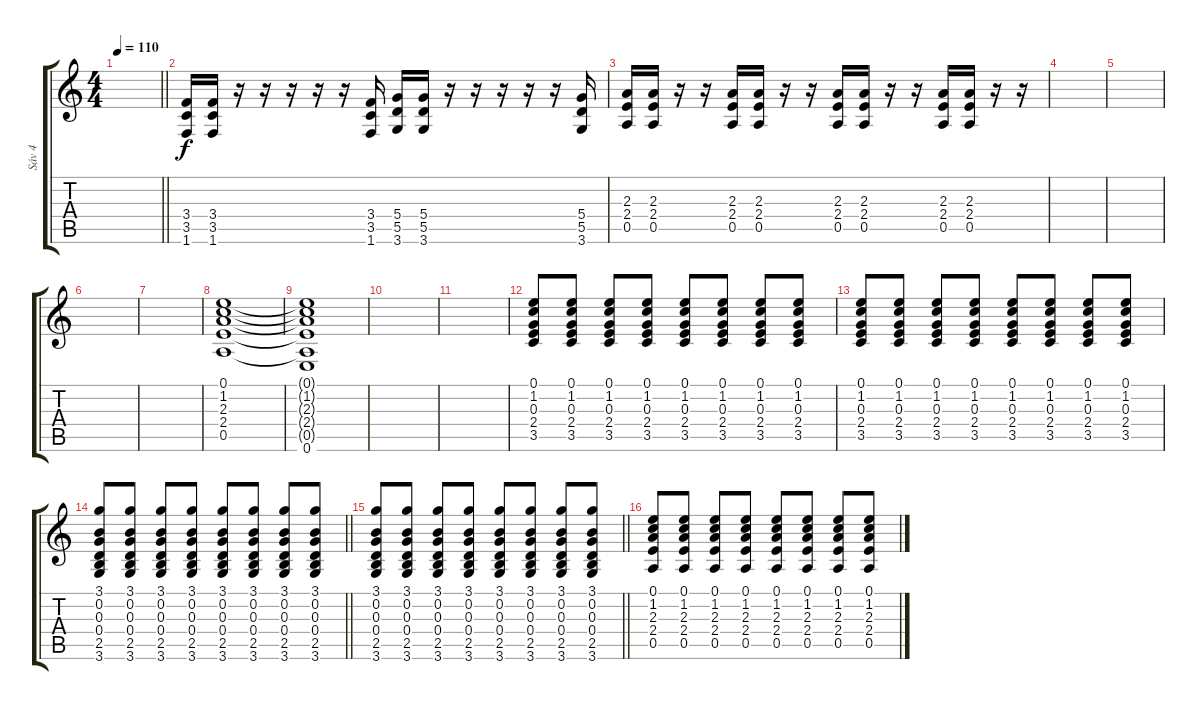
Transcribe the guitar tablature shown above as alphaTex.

\track ("Sáv 4" "Sáv 4") {instrument acousticguitarsteel}
\staff {score tabs}
\tuning (E4 B3 G3 D3 A2 E2) {hide}
\ts (4 4)
\tempo 110
\clef g2
\barLineRight lightlight
\ks c
|
(3.4 3.5 1.6).16 (3.4 3.5 1.6).16 r.16 r.16 r.16 r.16 r.16 (3.4 3.5 1.6).16 (5.4 5.5 3.6).16 (5.4 5.5 3.6).16 r.16 r.16 r.16 r.16 r.16 (5.4 5.5 3.6).16 |
(2.3 2.4 0.5).16 (2.3 2.4 0.5).16 r.16 r.16 (2.3 2.4 0.5).16 (2.3 2.4 0.5).16 r.16 r.16 (2.3 2.4 0.5).16 (2.3 2.4 0.5).16 r.16 r.16 (2.3 2.4 0.5).16 (2.3 2.4 0.5).16 r.16 r.16 |
|
|
|
|
(0.1 1.2 2.3 2.4 0.5).1 |
(0.1{t} 1.2{t} 2.3{t} 2.4{t} 0.5{t} 0.6).1 |
|
|
(0.1 1.2 0.3 2.4 3.5).8 (0.1 1.2 0.3 2.4 3.5).8 (0.1 1.2 0.3 2.4 3.5).8 (0.1 1.2 0.3 2.4 3.5).8 (0.1 1.2 0.3 2.4 3.5).8 (0.1 1.2 0.3 2.4 3.5).8 (0.1 1.2 0.3 2.4 3.5).8 (0.1 1.2 0.3 2.4 3.5).8 |
(0.1 1.2 0.3 2.4 3.5).8 (0.1 1.2 0.3 2.4 3.5).8 (0.1 1.2 0.3 2.4 3.5).8 (0.1 1.2 0.3 2.4 3.5).8 (0.1 1.2 0.3 2.4 3.5).8 (0.1 1.2 0.3 2.4 3.5).8 (0.1 1.2 0.3 2.4 3.5).8 (0.1 1.2 0.3 2.4 3.5).8 |
\barLineRight lightlight
(3.1 0.2 0.3 0.4 2.5 3.6).8 (3.1 0.2 0.3 0.4 2.5 3.6).8 (3.1 0.2 0.3 0.4 2.5 3.6).8 (3.1 0.2 0.3 0.4 2.5 3.6).8 (3.1 0.2 0.3 0.4 2.5 3.6).8 (3.1 0.2 0.3 0.4 2.5 3.6).8 (3.1 0.2 0.3 0.4 2.5 3.6).8 (3.1 0.2 0.3 0.4 2.5 3.6).8 |
\barLineRight lightlight
(3.1 0.2 0.3 0.4 2.5 3.6).8 (3.1 0.2 0.3 0.4 2.5 3.6).8 (3.1 0.2 0.3 0.4 2.5 3.6).8 (3.1 0.2 0.3 0.4 2.5 3.6).8 (3.1 0.2 0.3 0.4 2.5 3.6).8 (3.1 0.2 0.3 0.4 2.5 3.6).8 (3.1 0.2 0.3 0.4 2.5 3.6).8 (3.1 0.2 0.3 0.4 2.5 3.6).8 |
(0.1 1.2 2.3 2.4 0.5).8 (0.1 1.2 2.3 2.4 0.5).8 (0.1 1.2 2.3 2.4 0.5).8 (0.1 1.2 2.3 2.4 0.5).8 (0.1 1.2 2.3 2.4 0.5).8 (0.1 1.2 2.3 2.4 0.5).8 (0.1 1.2 2.3 2.4 0.5).8 (0.1 1.2 2.3 2.4 0.5).8
